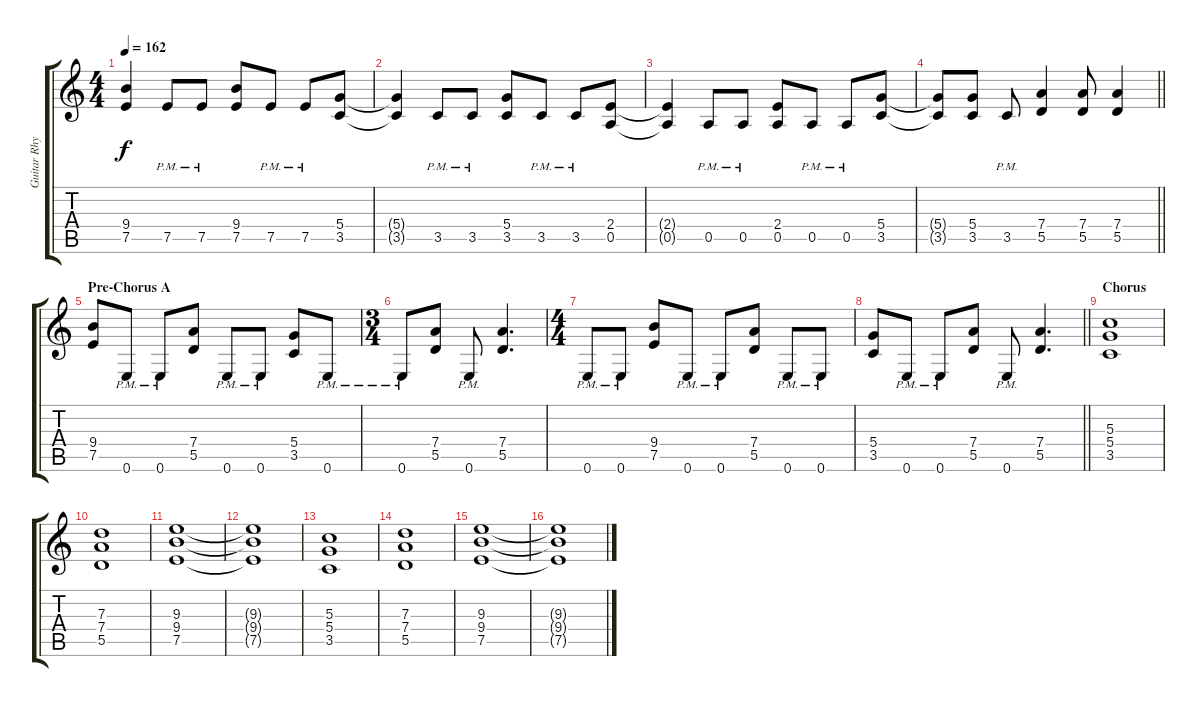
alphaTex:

\track ("Guitar Rhythm" "Guitar Rhy") {instrument distortionguitar}
\staff {score tabs}
\tuning (E4 B3 G3 D3 A2 E2) {hide}
\ts (4 4)
\tempo 162
\clef g2
\ks c
(9.4{t} 7.5{t}).4{dy f} 7.5{pm}.8 7.5{pm}.8 (9.4 7.5).8 7.5{pm}.8 7.5{pm}.8 (5.4 3.5).8 |
(5.4{t} 3.5{t}).4 3.5{pm}.8 3.5{pm}.8 (5.4 3.5).8 3.5{pm}.8 3.5{pm}.8 (2.4 0.5).8 |
(2.4{t} 0.5{t}).4 0.5{pm}.8 0.5{pm}.8 (2.4 0.5).8 0.5{pm}.8 0.5{pm}.8 (5.4 3.5).8 |
\barLineRight lightlight
(5.4{t} 3.5{t}).8 (5.4 3.5).8 3.5{pm}.8 (7.4 5.5).4 (7.4 5.5).8 (7.4 5.5).4 |
\section ("" "Pre-Chorus A")
(9.4 7.5).8 0.6{pm}.8 0.6{pm}.8 (7.4 5.5).8 0.6{pm}.8 0.6{pm}.8 (5.4 3.5).8 0.6{pm}.8 |
\ts (3 4)
0.6{pm}.8 (7.4 5.5).8 0.6{pm}.8 (7.4 5.5).4{d} |
\ts (4 4)
0.6{pm}.8 0.6{pm}.8 (9.4 7.5).8 0.6{pm}.8 0.6{pm}.8 (7.4 5.5).8 0.6{pm}.8 0.6{pm}.8 |
\barLineRight lightlight
(5.4 3.5).8 0.6{pm}.8 0.6{pm}.8 (7.4 5.5).8 0.6{pm}.8 (7.4 5.5).4{d} |
\section ("" "Chorus")
(5.3 5.4 3.5).1 |
(7.3 7.4 5.5).1 |
(9.3 9.4 7.5).1 |
(9.3{t} 9.4{t} 7.5{t}).1 |
(5.3 5.4 3.5).1 |
(7.3 7.4 5.5).1 |
(9.3 9.4 7.5).1 |
(9.3{t} 9.4{t} 7.5{t}).1
